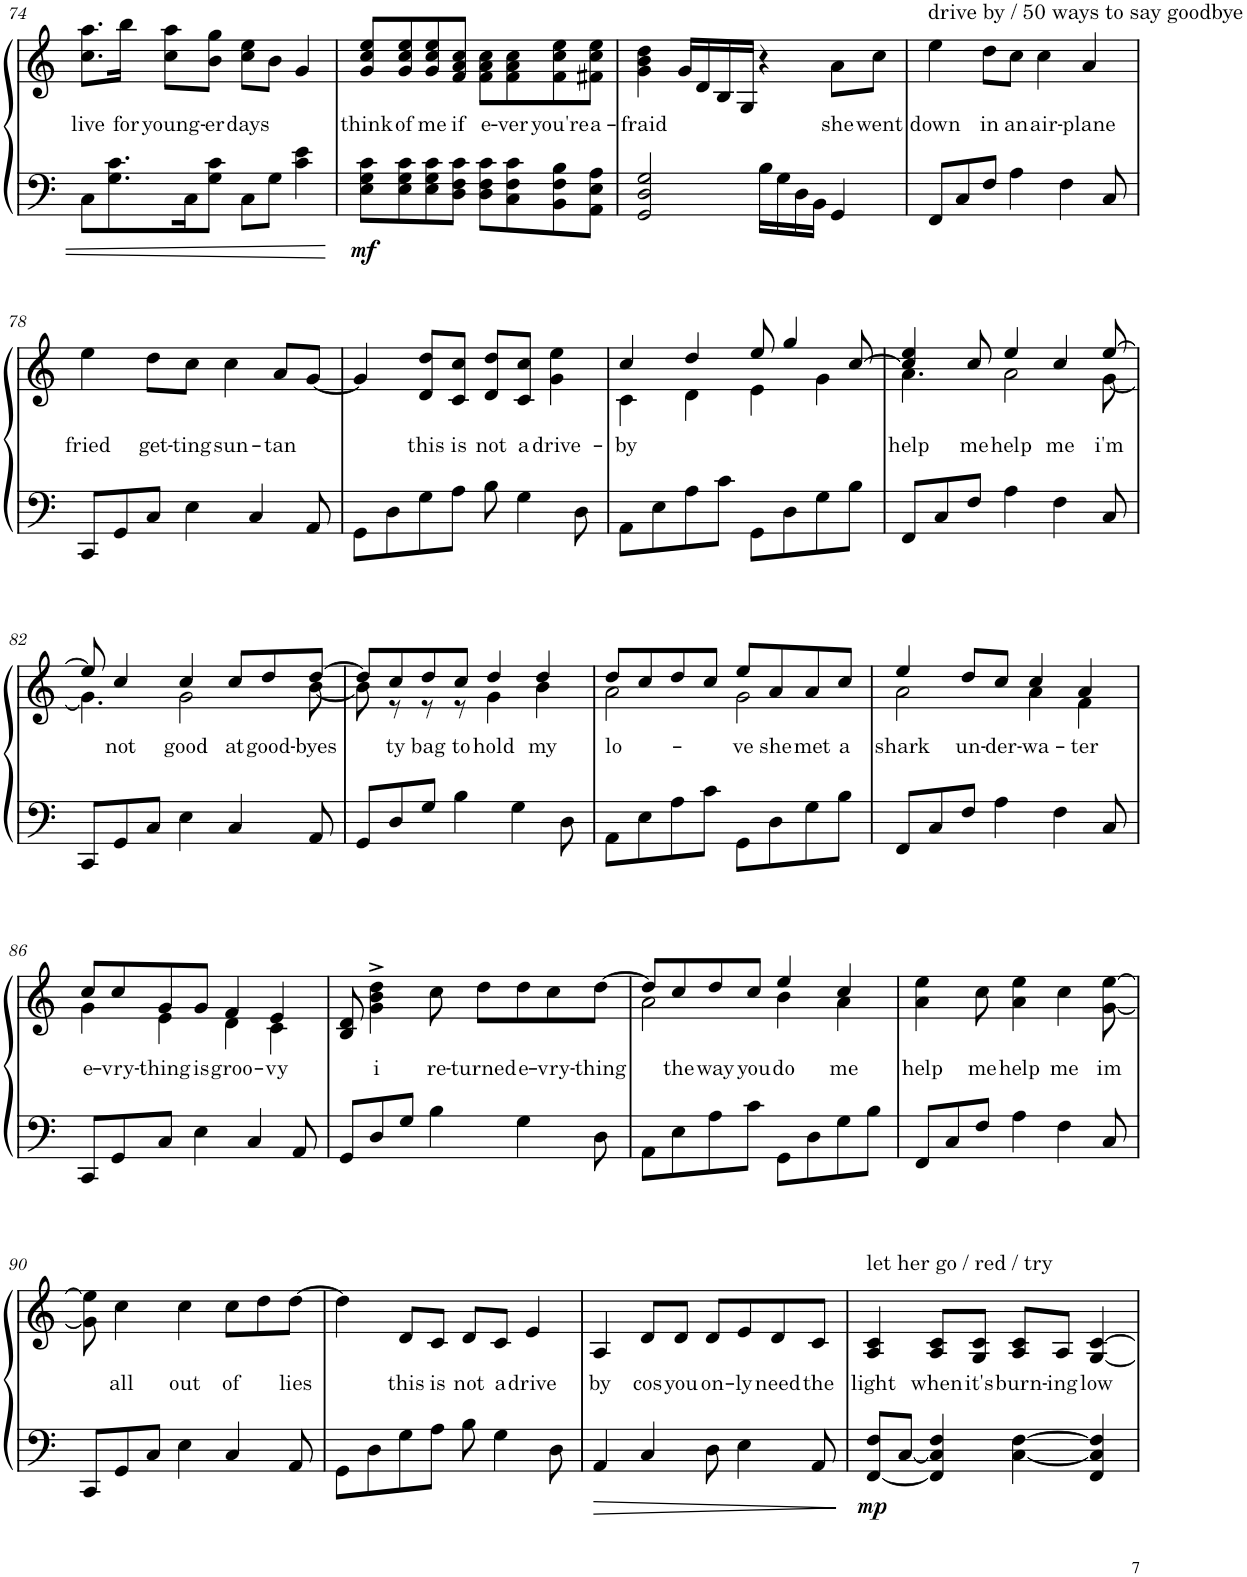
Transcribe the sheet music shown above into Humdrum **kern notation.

**kern	**kern	**text	**dynam
*part1	*part1	*part1	*part1
*staff2	*staff1	*staff1	*staff1/2
*I"Piano	*	*	*
*I'Pno.	*	*	*
!!LO:PB:g=z
*clefF4	*clefG2	*	*
*k[]	*k[]	*	*
*M4/4	*M4/4	*	*
=74	=74	=74	=74
!	!	!LO:LY:b	!
8C\L	8.cc\ 8.aa\L	live	.
8.G\ 8.c\	.	.	.
!	!	!LO:LY:b	!
.	16bb\Jk	for	.
!	!	!LO:LY:b	!
.	8cc\ 8aa\L	young-	.
16C\K	.	.	.
!	!	!LO:LY:b	!
8G\ 8c\J	8b\ 8gg\J	-er	.
!	!	!LO:LY:b	!
8C\L	8cc\ 8ee\L	days	.
8G\J	8b\J	.	.
4c\ 4e\	4g/	.	.
=75	=75	=75	=75
!	!	!LO:LY:b	!LO:DY:b=2
8E\ 8G\ 8c\L	8g/ 8cc/ 8ee/L	think	mf
!	!	!LO:LY:b	!
8E\ 8G\ 8c\	8g/ 8cc/ 8ee/	of	.
!	!	!LO:LY:b	!
8E\ 8G\ 8c\	8g/ 8cc/ 8ee/	me	.
!	!	!LO:LY:b	!
8D\ 8F\ 8c\J	8f/ 8a/ 8cc/J	if	.
!	!	!LO:LY:b	!
8D\ 8F\ 8c\L	8f\ 8a\ 8cc\L	e-	.
!	!	!LO:LY:b	!
8C\ 8F\ 8c\	8f\ 8a\ 8cc\	-ver	.
!	!	!LO:LY:b	!
8BB\ 8F\ 8B\	8f\ 8cc\ 8ee\	you're	.
!	!	!LO:LY:b	!
8AA\ 8E\ 8A\J	8f#X\ 8cc\ 8ee\J	a-	.
=76	=76	=76	=76
!	!	!LO:LY:b	!
2GG/ 2D/ 2G/	4g\ 4b\ 4dd\	-fraid	.
.	16g/LL	.	.
.	16d/	.	.
.	16B/	.	.
.	16G/JJ	.	.
16B\LL	4r	.	.
16G\	.	.	.
16D\	.	.	.
16BB\JJ	.	.	.
!	!	!LO:LY:b	!
4GG/	8a\L	she	.
!	!	!LO:LY:b	!
.	8cc\J	went	.
=77	=77	=77	=77
!	!LO:TX:a:t=drive by / 50 ways to say goodbye	!	!
!	!	!LO:LY:b	!
8FF/L	4ee\	down	.
8C/	.	.	.
!	!	!LO:LY:b	!
8F/J	8dd\L	in	.
!	!	!LO:LY:b	!
4A\	8cc\J	an	.
!	!	!LO:LY:b	!
.	4cc\	air-	.
4F\	.	.	.
!	!	!LO:LY:b	!
.	4a/	plane	.
8C/	.	.	.
!!LO:LB:g=z
=78	=78	=78	=78
!	!	!LO:LY:b	!
8CC/L	4ee\	fried	.
8GG/	.	.	.
!	!	!LO:LY:b	!
8C/J	8dd\L	get-	.
!	!	!LO:LY:b	!
4E\	8cc\J	-ting	.
!	!	!LO:LY:b	!
.	4cc\	sun-	.
4C/	.	.	.
!	!	!LO:LY:b	!
.	8a/L	-tan	.
8AA/	[8g/J	.	.
=79	=79	=79	=79
8GG\L	4g/]	.	.
8D\	.	.	.
!	!	!LO:LY:b	!
8G\	8d/ 8dd/L	this	.
!	!	!LO:LY:b	!
8A\J	8c/ 8cc/J	is	.
!	!	!LO:LY:b	!
8B\	8d/ 8dd/L	not	.
!	!	!LO:LY:b	!
4G\	8c/ 8cc/J	a	.
!	!	!LO:LY:b	!
.	4g\ 4ee\	drive-	.
8D\	.	.	.
=80	=80	=80	=80
!	!	!LO:LY:b	!
*	*^	*	*
8AA\L	4cc/	4c\	-by	.
8E\	.	.	.	.
8A\	4dd/	4d\	.	.
8c\J	.	.	.	.
8GG\L	8ee/	4e\	.	.
8D\	4gg/	.	.	.
8G\	.	4g\	.	.
8B\J	[8cc/	.	.	.
=81	=81	=81	=81	=81
!	!	!	!LO:LY:b	!
8FF/L	4cc/] 4ee/	4.a\	help	.
8C/	.	.	.	.
!	!	!	!LO:LY:b	!
8F/J	8cc/	.	me	.
!	!	!	!LO:LY:b	!
4A\	4ee/	2a\	help	.
!	!	!	!LO:LY:b	!
4F\	4cc/	.	me	.
!	!	!	!LO:LY:b	!
8C/	[8ee/	[8g\	i'm	.
!!LO:LB:g=z	!!
=82	=82	=82	=82	=82
8CC/L	8ee/]	4.g\]	.	.
!	!	!	!LO:LY:b	!
8GG/	4cc/	.	not	.
8C/J	.	.	.	.
!	!	!	!LO:LY:b	!
4E\	4cc/	2g\	good	.
!	!	!	!LO:LY:b	!
4C/	8cc/L	.	at	.
!	!	!	!LO:LY:b	!
.	8dd/	.	good-	.
!	!	!	!LO:LY:b	!
8AA/	[8dd/J	[8b\	-byes	.
=83	=83	=83	=83	=83
8GG/L	8dd/L]	8b\]	.	.
!	!	!	!LO:LY:b	!
8D/	8cc/	8r	ty	.
!	!	!	!LO:LY:b	!
8G/J	8dd/	8r	bag	.
!	!	!	!LO:LY:b	!
4B\	8cc/J	8r	to	.
!	!	!	!LO:LY:b	!
.	4dd/	4g\	hold	.
4G\	.	.	.	.
!	!	!	!LO:LY:b	!
.	4dd/	4b\	my	.
8D\	.	.	.	.
=84	=84	=84	=84	=84
!	!	!	!LO:LY:b	!
8AA\L	8dd/L	2a\	lo-	.
8E\	8cc/	.	.	.
8A\	8dd/	.	.	.
8c\J	8cc/J	.	.	.
!	!	!	!LO:LY:b	!
8GG\L	8ee/L	2g\	-ve	.
!	!	!	!LO:LY:b	!
8D\	8a/	.	she	.
!	!	!	!LO:LY:b	!
8G\	8a/	.	met	.
!	!	!	!LO:LY:b	!
8B\J	8cc/J	.	a	.
=85	=85	=85	=85	=85
!	!	!	!LO:LY:b	!
8FF/L	4ee/	2a\	shark	.
8C/	.	.	.	.
!	!	!	!LO:LY:b	!
8F/J	8dd/L	.	un-	.
!	!	!	!LO:LY:b	!
4A\	8cc/J	.	-der-	.
!	!	!	!LO:LY:b	!
.	4cc/	4a\	-wa-	.
4F\	.	.	.	.
!	!	!	!LO:LY:b	!
.	4a/	4f\	-ter	.
8C/	.	.	.	.
!!LO:LB:g=z	!!
=86	=86	=86	=86	=86
!	!	!	!LO:LY:b	!
8CC/L	8cc/L	4g\	e-	.
!	!	!	!LO:LY:b	!
8GG/	8cc/	.	-vry-	.
!	!	!	!LO:LY:b	!
8C/J	8g/	4e\	-thing	.
!	!	!	!LO:LY:b	!
4E\	8g/J	.	is	.
!	!	!	!LO:LY:b	!
.	4f/	4d\	groo-	.
4C/	.	.	.	.
!	!	!	!LO:LY:b	!
.	4e/	4c\	-vy	.
8AA/	.	.	.	.
*	*v	*v	*	*
=87	=87	=87	=87
8GG/L	8B/ 8d/	.	.
!	!	!LO:LY:b	!
8D^/	4g\^ 4b\^ 4dd\^	i	.
8G/J	.	.	.
!	!	!LO:LY:b	!
4B\	8cc\	re-	.
!	!	!LO:LY:b	!
.	8dd\L	-turned	.
!	!	!LO:LY:b	!
4G\	8dd\	e-	.
!	!	!LO:LY:b	!
.	8cc\	-vry-	.
!	!	!LO:LY:b	!
8D\	[8dd\J	-thing	.
=88	=88	=88	=88
*	*^	*	*
8AA\L	8dd/L]	2a\	.	.
!	!	!	!LO:LY:b	!
8E\	8cc/	.	the	.
!	!	!	!LO:LY:b	!
8A\	8dd/	.	way	.
!	!	!	!LO:LY:b	!
8c\J	8cc/J	.	you	.
!	!	!	!LO:LY:b	!
8GG\L	4ee/	4b\	do	.
8D\	.	.	.	.
!	!	!	!LO:LY:b	!
8G\	4cc/	4a\	me	.
8B\J	.	.	.	.
*	*v	*v	*	*
=89	=89	=89	=89
!	!	!LO:LY:b	!
8FF/L	4a\ 4ee\	help	.
8C/	.	.	.
!	!	!LO:LY:b	!
8F/J	8cc\	me	.
!	!	!LO:LY:b	!
4A\	4a\ 4ee\	help	.
!	!	!LO:LY:b	!
4F\	4cc\	me	.
!	!	!LO:LY:b	!
8C/	[8g\ [8ee\	im	.
!!LO:LB:g=z
=90	=90	=90	=90
8CC/L	8g\] 8ee\]	.	.
!	!	!LO:LY:b	!
8GG/	4cc\	all	.
8C/J	.	.	.
!	!	!LO:LY:b	!
4E\	4cc\	out	.
!	!	!LO:LY:b	!
4C/	8cc\L	of	.
.	8dd\	.	.
!	!	!LO:LY:b	!
8AA/	[8dd\J	lies	.
=91	=91	=91	=91
8GG\L	4dd\]	.	.
8D\	.	.	.
!	!	!LO:LY:b	!
8G\	8d/L	this	.
!	!	!LO:LY:b	!
8A\J	8c/J	is	.
!	!	!LO:LY:b	!
8B\	8d/L	not	.
!	!	!LO:LY:b	!
4G\	8c/J	a	.
!	!	!LO:LY:b	!
.	4e/	drive	.
8D\	.	.	.
=92	=92	=92	=92
!	!	!LO:LY:b	!
4AA/	4A/	by	.
!	!	!LO:LY:b	!
4C/	8d/L	cos	.
!	!	!LO:LY:b	!
.	8d/J	you	.
!	!	!LO:LY:b	!
8D\	8d/L	on-	.
!	!	!LO:LY:b	!
4E\	8e/	-ly	.
!	!	!LO:LY:b	!
.	8d/	need	.
!	!	!LO:LY:b	!
8AA/	8c/J	the	.
=93	=93	=93	=93
!	!LO:TX:a:t=let her go / red / try	!	!
!	!	!LO:LY:b	!LO:DY:b=2
[8FF/ 8F/L	4A/ 4c/	light	mp
[8C/J	.	.	.
!	!	!LO:LY:b	!
4FF/] 4C/] 4F/	8A/ 8c/L	when	.
!	!	!LO:LY:b	!
.	8G/ 8c/J	it's	.
!	!	!LO:LY:b	!
[4C\ [4F\	8A/ 8c/L	burn-	.
!	!	!LO:LY:b	!
.	8A/J	-ing	.
!	!	!LO:LY:b	!
4FF/ 4C/] 4F/]	[4G/ [4c/	low	.
=	=	=	=
*-	*-	*-	*-
